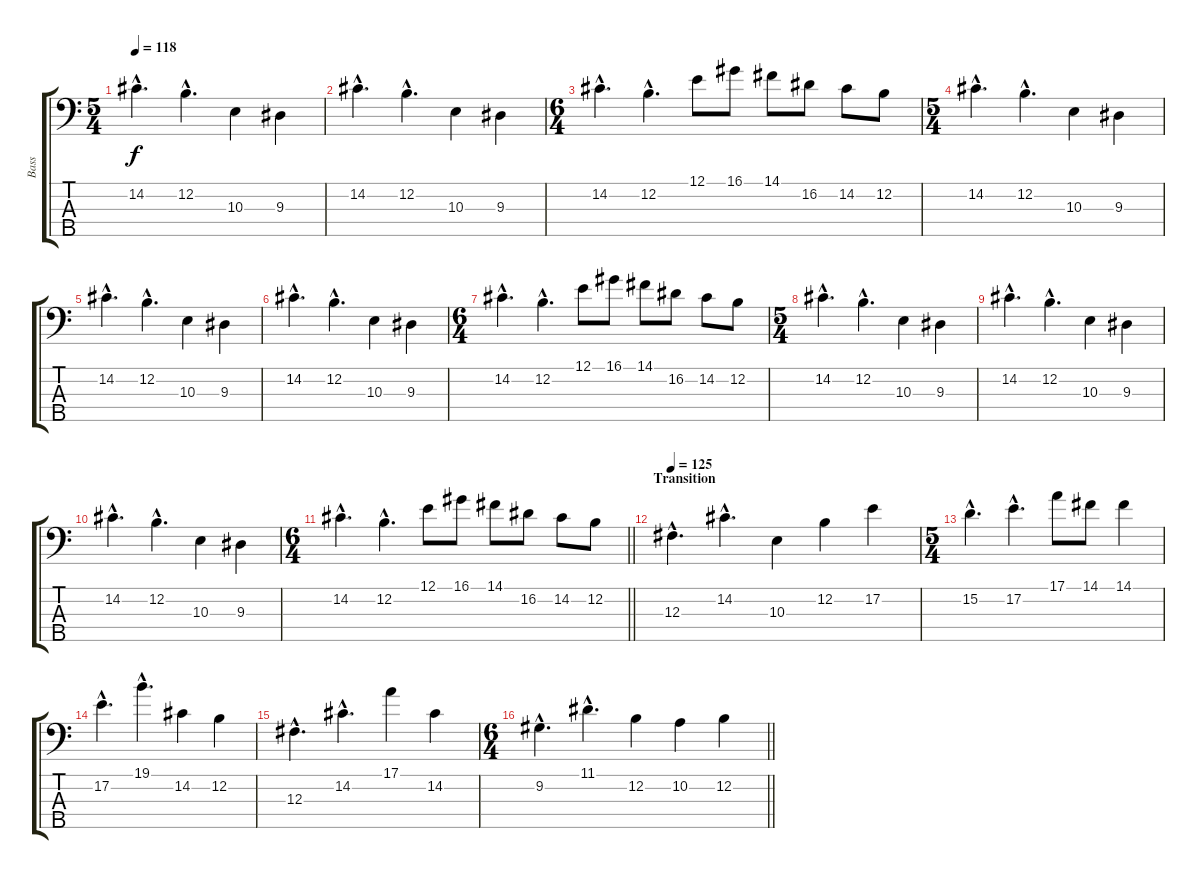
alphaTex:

\track ("Bass" "Bass") {instrument electricbassfinger}
\staff {score tabs}
\tuning (E2 B1 Gb1 Db1 Ab0) {hide}
\ts (5 4)
\tempo 118
\clef f4
\ks c
14.2{hac}.4{d dy f} 12.2{hac}.4{d} 10.3.4 9.3.4 |
14.2{hac}.4{d} 12.2{hac}.4{d} 10.3.4 9.3.4 |
\ts (6 4)
14.2{hac}.4{d} 12.2{hac}.4{d} 12.1.8 16.1.8 14.1.8 16.2.8 14.2.8 12.2.8 |
\ts (5 4)
14.2{hac}.4{d} 12.2{hac}.4{d} 10.3.4 9.3.4 |
14.2{hac}.4{d} 12.2{hac}.4{d} 10.3.4 9.3.4 |
14.2{hac}.4{d} 12.2{hac}.4{d} 10.3.4 9.3.4 |
\ts (6 4)
14.2{hac}.4{d} 12.2{hac}.4{d} 12.1.8 16.1.8 14.1.8 16.2.8 14.2.8 12.2.8 |
\ts (5 4)
14.2{hac}.4{d} 12.2{hac}.4{d} 10.3.4 9.3.4 |
14.2{hac}.4{d} 12.2{hac}.4{d} 10.3.4 9.3.4 |
14.2{hac}.4{d} 12.2{hac}.4{d} 10.3.4 9.3.4 |
\ts (6 4)
\barLineRight lightlight
14.2{hac}.4{d} 12.2{hac}.4{d} 12.1.8 16.1.8 14.1.8 16.2.8 14.2.8 12.2.8 |
\section ("" "Transition")
\tempo 125
12.3{hac}.4{d} 14.2{hac}.4{d} 10.3.4 12.2.4 17.2.4 |
\ts (5 4)
15.2{hac}.4{d} 17.2{hac}.4{d} 17.1.8 14.1.8 14.1.4 |
17.2{hac}.4{d} 19.1{hac}.4{d} 14.2.4 12.2.4 |
12.3{hac}.4{d} 14.2{hac}.4{d} 17.1.4 14.2.4 |
\ts (6 4)
\barLineRight lightlight
9.2{hac}.4{d} 11.1{hac}.4{d} 12.2.4 10.2.4 12.2.4
